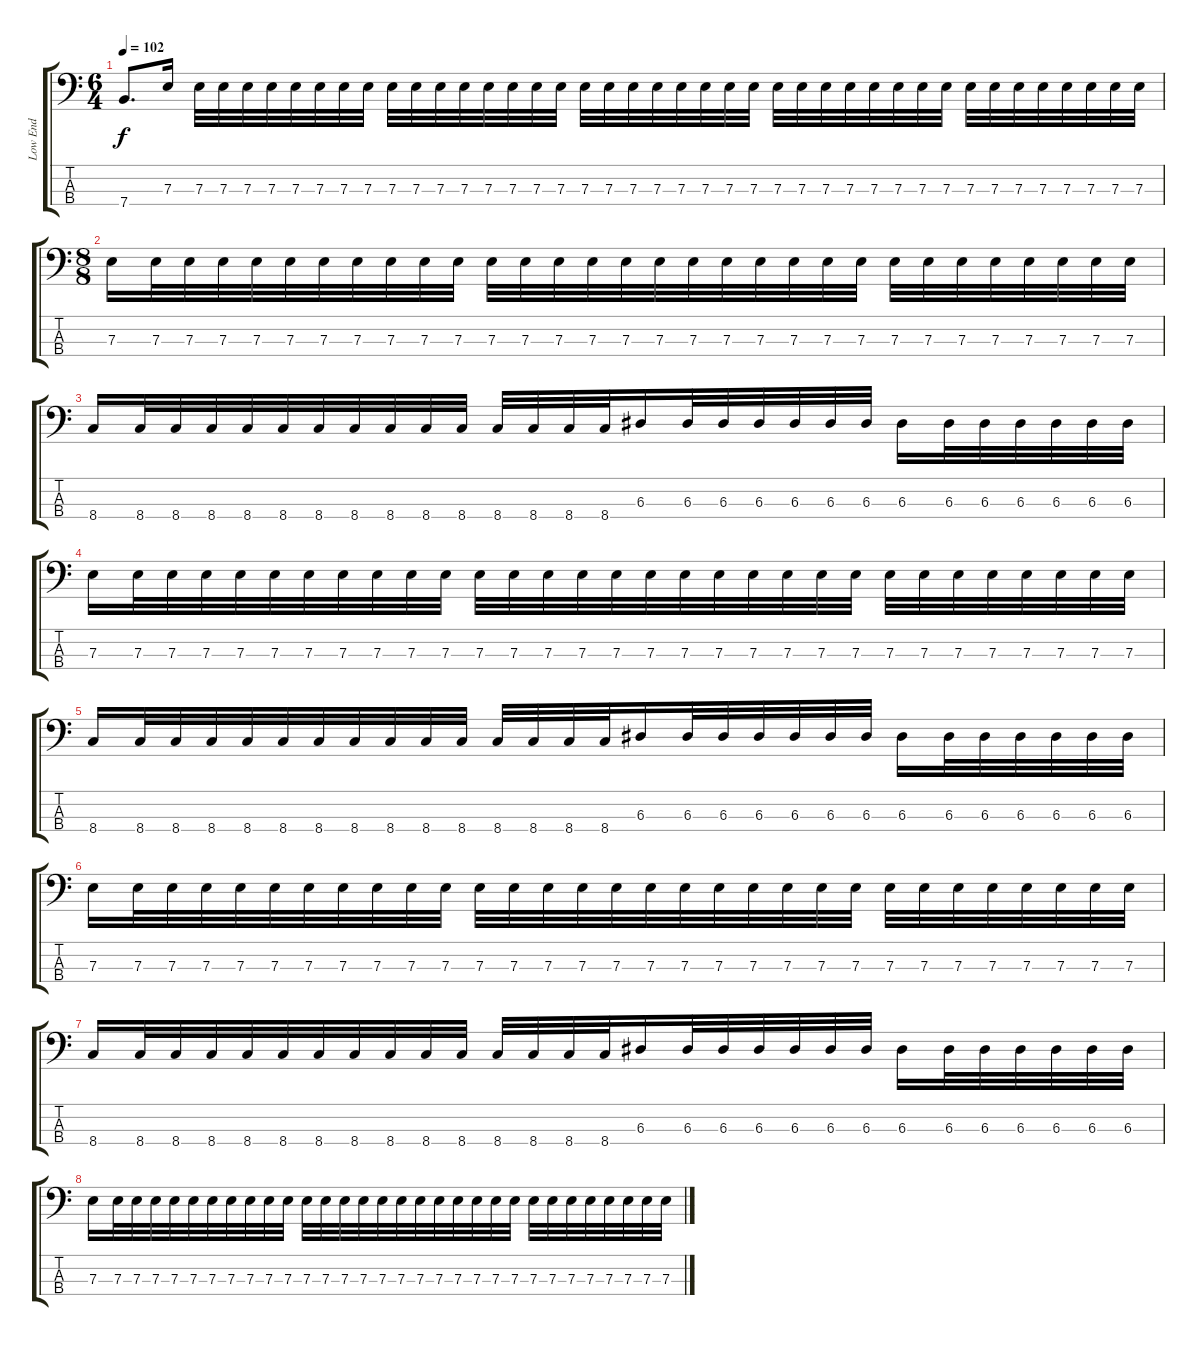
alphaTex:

\track ("Low End" "Low End") {instrument electricbassfinger}
\staff {score tabs}
\tuning (G2 D2 A1 E1) {hide}
\ts (6 4)
\tempo 102
\clef f4
\ks c
7.4.8{d dy f} 7.3.16 7.3.32 7.3.32 7.3.32 7.3.32 7.3.32 7.3.32 7.3.32 7.3.32 7.3.32 7.3.32 7.3.32 7.3.32 7.3.32 7.3.32 7.3.32 7.3.32 7.3.32 7.3.32 7.3.32 7.3.32 7.3.32 7.3.32 7.3.32 7.3.32 7.3.32 7.3.32 7.3.32 7.3.32 7.3.32 7.3.32 7.3.32 7.3.32 7.3.32 7.3.32 7.3.32 7.3.32 7.3.32 7.3.32 7.3.32 7.3.32 |
\ts (8 8)
7.3.16 7.3.32 7.3.32 7.3.32 7.3.32 7.3.32 7.3.32 7.3.32 7.3.32 7.3.32 7.3.32 7.3.32 7.3.32 7.3.32 7.3.32 7.3.32 7.3.32 7.3.32 7.3.32 7.3.32 7.3.32 7.3.32 7.3.32 7.3.32 7.3.32 7.3.32 7.3.32 7.3.32 7.3.32 7.3.32 7.3.32 |
8.4.16 8.4.32 8.4.32 8.4.32 8.4.32 8.4.32 8.4.32 8.4.32 8.4.32 8.4.32 8.4.32 8.4.32 8.4.32 8.4.32 8.4.32 6.3.16 6.3.32 6.3.32 6.3.32 6.3.32 6.3.32 6.3.32 6.3.16 6.3.32 6.3.32 6.3.32 6.3.32 6.3.32 6.3.32 |
7.3.16 7.3.32 7.3.32 7.3.32 7.3.32 7.3.32 7.3.32 7.3.32 7.3.32 7.3.32 7.3.32 7.3.32 7.3.32 7.3.32 7.3.32 7.3.32 7.3.32 7.3.32 7.3.32 7.3.32 7.3.32 7.3.32 7.3.32 7.3.32 7.3.32 7.3.32 7.3.32 7.3.32 7.3.32 7.3.32 7.3.32 |
8.4.16 8.4.32 8.4.32 8.4.32 8.4.32 8.4.32 8.4.32 8.4.32 8.4.32 8.4.32 8.4.32 8.4.32 8.4.32 8.4.32 8.4.32 6.3.16 6.3.32 6.3.32 6.3.32 6.3.32 6.3.32 6.3.32 6.3.16 6.3.32 6.3.32 6.3.32 6.3.32 6.3.32 6.3.32 |
7.3.16 7.3.32 7.3.32 7.3.32 7.3.32 7.3.32 7.3.32 7.3.32 7.3.32 7.3.32 7.3.32 7.3.32 7.3.32 7.3.32 7.3.32 7.3.32 7.3.32 7.3.32 7.3.32 7.3.32 7.3.32 7.3.32 7.3.32 7.3.32 7.3.32 7.3.32 7.3.32 7.3.32 7.3.32 7.3.32 7.3.32 |
8.4.16 8.4.32 8.4.32 8.4.32 8.4.32 8.4.32 8.4.32 8.4.32 8.4.32 8.4.32 8.4.32 8.4.32 8.4.32 8.4.32 8.4.32 6.3.16 6.3.32 6.3.32 6.3.32 6.3.32 6.3.32 6.3.32 6.3.16 6.3.32 6.3.32 6.3.32 6.3.32 6.3.32 6.3.32 |
7.3.16 7.3.32 7.3.32 7.3.32 7.3.32 7.3.32 7.3.32 7.3.32 7.3.32 7.3.32 7.3.32 7.3.32 7.3.32 7.3.32 7.3.32 7.3.32 7.3.32 7.3.32 7.3.32 7.3.32 7.3.32 7.3.32 7.3.32 7.3.32 7.3.32 7.3.32 7.3.32 7.3.32 7.3.32 7.3.32 7.3.32
